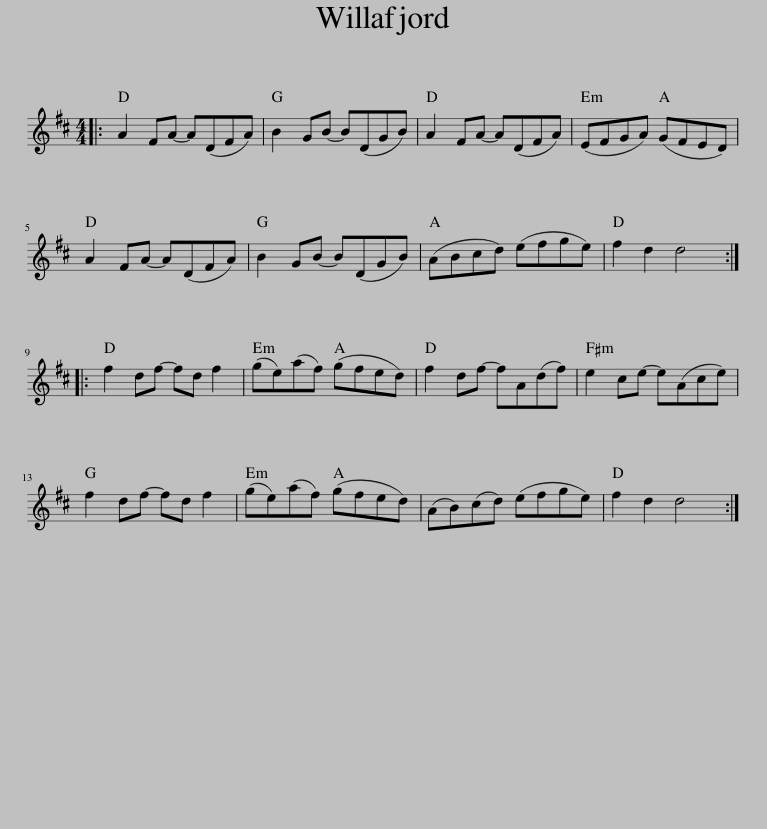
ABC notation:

X:1
L:1/8
M:4/4
I:linebreak $
K:D
V:1 treble
V:1
|: A2 FA- A(DFA) | B2 GB- B(DGB) | A2 FA- A(DFA) | (EFGA) (GFED) |$ A2 FA- A(DFA) | %5
 B2 GB- B(DGB) | (ABcd) (efge) | f2 d2 d4 ::$ f2 df- fd f2 | (ge)(af) (gfed) | %10
 f2 df- fA(df) | e2 ce- e(Ace) |$ f2 df- fd f2 | (ge)(af) (gfed) | (AB)(cd) (efge) | %15
 f2 d2 d4 :| %16
